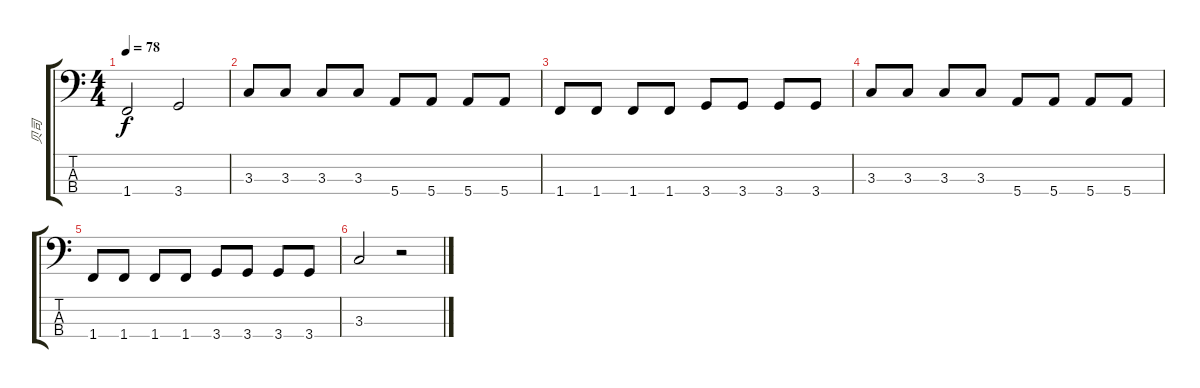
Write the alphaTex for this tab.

\track ("贝司" "贝司") {instrument electricbassfinger}
\staff {score tabs}
\tuning (G2 D2 A1 E1) {hide}
\ts (4 4)
\tempo 78
\clef f4
\ks c
1.4.2{dy f} 3.4.2 |
3.3.8 3.3.8 3.3.8 3.3.8 5.4.8 5.4.8 5.4.8 5.4.8 |
1.4.8 1.4.8 1.4.8 1.4.8 3.4.8 3.4.8 3.4.8 3.4.8 |
3.3.8 3.3.8 3.3.8 3.3.8 5.4.8 5.4.8 5.4.8 5.4.8 |
1.4.8 1.4.8 1.4.8 1.4.8 3.4.8 3.4.8 3.4.8 3.4.8 |
3.3.2 r.2
